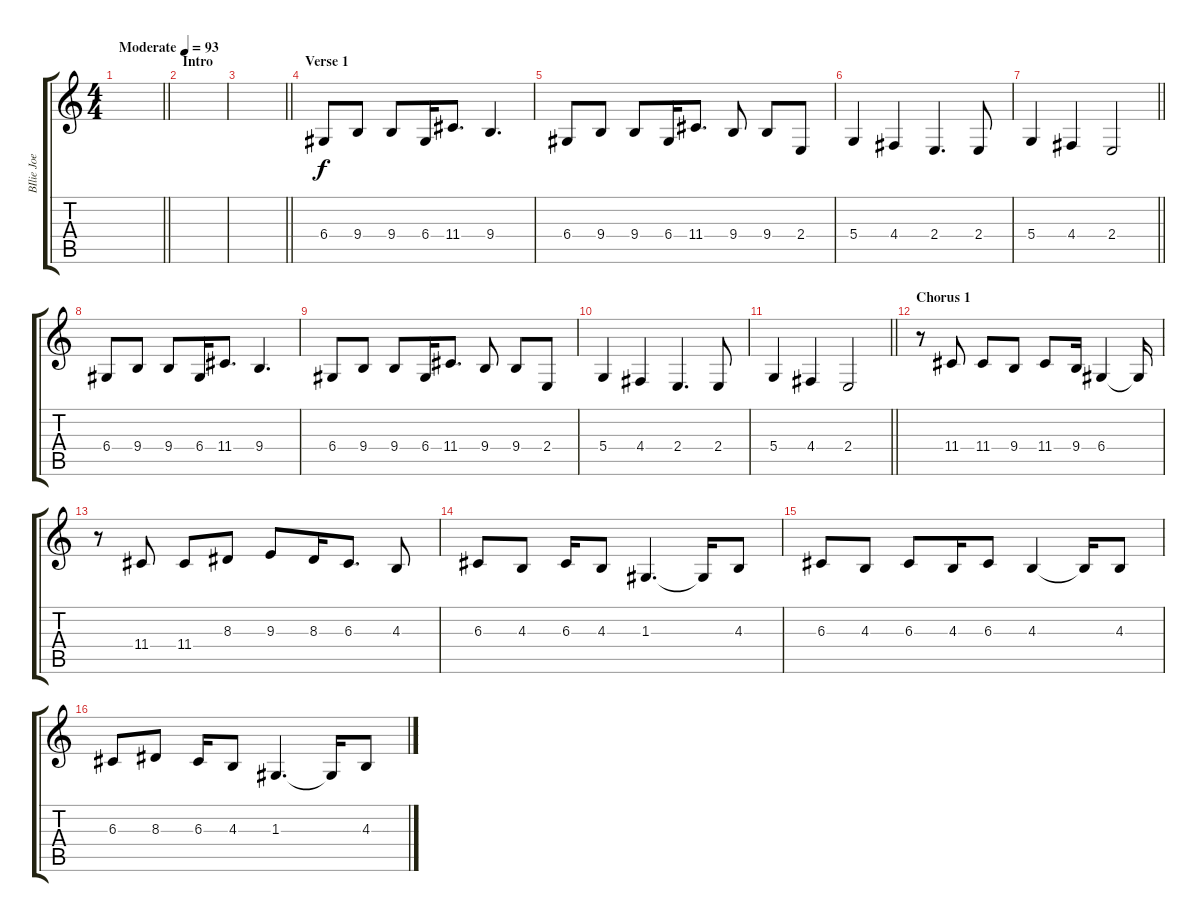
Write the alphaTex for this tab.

\track ("BIlie Joe (Vocals)" "BIlie Joe ") {instrument clarinet}
\staff {score tabs}
\tuning (E4 B3 G3 D3 A2 E2) {hide}
\ts (4 4)
\tempo (93 "Moderate")
\clef g2
\barLineRight lightlight
\ks c
|
\section ("" "Intro")
|
\barLineRight lightlight
|
\section ("" "Verse 1")
6.4.8 9.4.8 9.4.8 6.4.16 11.4.8{d} 9.4.4{d} |
6.4.8 9.4.8 9.4.8 6.4.16 11.4.8{d} 9.4.8 9.4.8 2.4.8 |
5.4.4 4.4.4 2.4.4{d} 2.4.8 |
\barLineRight lightlight
5.4.4 4.4.4 2.4.2 |
6.4.8 9.4.8 9.4.8 6.4.16 11.4.8{d} 9.4.4{d} |
6.4.8 9.4.8 9.4.8 6.4.16 11.4.8{d} 9.4.8 9.4.8 2.4.8 |
5.4.4 4.4.4 2.4.4{d} 2.4.8 |
\barLineRight lightlight
5.4.4 4.4.4 2.4.2 |
\section ("" "Chorus 1")
r.8 11.4.8 11.4.8 9.4.8 11.4.8 9.4.16 6.4.4 6.4{t}.16 |
r.8 11.4.8 11.4.8 8.3.8 9.3.8 8.3.16 6.3.8{d} 4.3.8 |
6.3.8 4.3.8 6.3.16 4.3.8 1.3.4{d} 1.3{t}.16 4.3.8 |
6.3.8 4.3.8 6.3.8 4.3.16 6.3.8 4.3.4 4.3{t}.16 4.3.8 |
6.3.8 8.3.8 6.3.16 4.3.8 1.3.4{d} 1.3{t}.16 4.3.8
